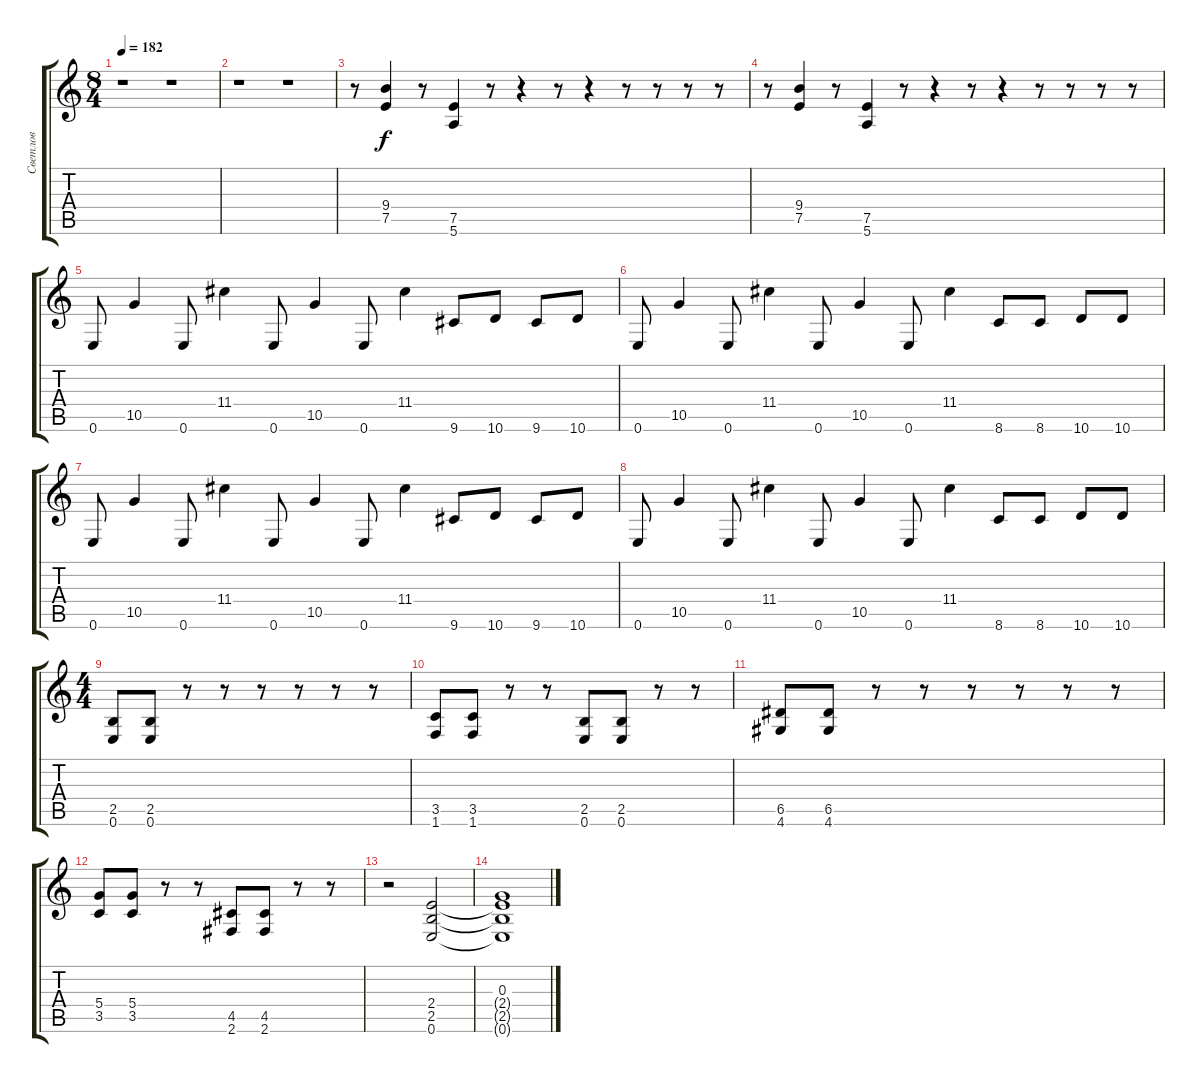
\track ("Светлов" "Светлов") {instrument distortionguitar}
\staff {score tabs}
\tuning (E4 B3 G3 D3 A2 E2) {hide}
\ts (8 4)
\tempo 182
\clef g2
\ks c
r.1{dy f} r.1 |
r.1 r.1 |
r.8 (9.4 7.5).4 r.8 (7.5 5.6).4 r.8 r.4 r.8 r.4 r.8 r.8 r.8 r.8 |
r.8 (9.4 7.5).4 r.8 (7.5 5.6).4 r.8 r.4 r.8 r.4 r.8 r.8 r.8 r.8 |
0.6.8 10.5.4 0.6.8 11.4.4 0.6.8 10.5.4 0.6.8 11.4.4 9.6.8 10.6.8 9.6.8 10.6.8 |
0.6.8 10.5.4 0.6.8 11.4.4 0.6.8 10.5.4 0.6.8 11.4.4 8.6.8 8.6.8 10.6.8 10.6.8 |
0.6.8 10.5.4 0.6.8 11.4.4 0.6.8 10.5.4 0.6.8 11.4.4 9.6.8 10.6.8 9.6.8 10.6.8 |
0.6.8 10.5.4 0.6.8 11.4.4 0.6.8 10.5.4 0.6.8 11.4.4 8.6.8 8.6.8 10.6.8 10.6.8 |
\ts (4 4)
(2.5 0.6).8 (2.5 0.6).8 r.8 r.8 r.8 r.8 r.8 r.8 |
(3.5 1.6).8 (3.5 1.6).8 r.8 r.8 (2.5 0.6).8 (2.5 0.6).8 r.8 r.8 |
(6.5 4.6).8 (6.5 4.6).8 r.8 r.8 r.8 r.8 r.8 r.8 |
(5.4 3.5).8 (5.4 3.5).8 r.8 r.8 (4.5 2.6).8 (4.5 2.6).8 r.8 r.8 |
r.2 (2.4 2.5 0.6).2 |
(0.3 2.4{t} 2.5{t} 0.6{t}).1
